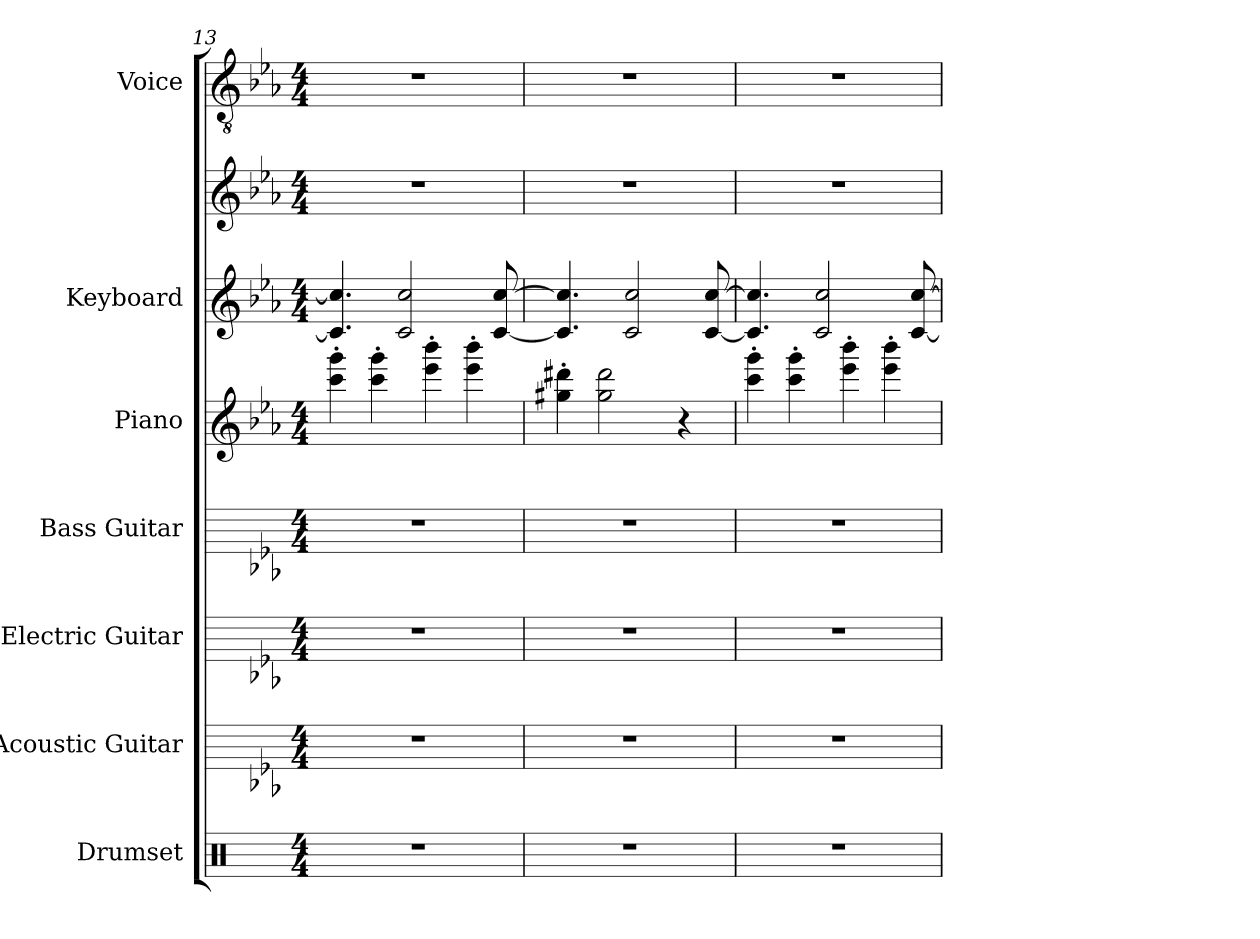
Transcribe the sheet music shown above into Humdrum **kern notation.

**kern	**kern	**kern	**kern	**kern	**kern	**kern	**kern
*part7	*part6	*part5	*part4	*part3	*part2	*part2	*part1
*staff8	*staff7	*staff6	*staff5	*staff4	*staff3	*staff2	*staff1
*I"Drumset	*I"Acoustic Guitar	*I"Electric Guitar	*I"Bass Guitar	*I"Piano	*I"Keyboard	*	*I"Voice
*I'Drs.	*I'Guit.	*I'El. Guit.	*I'B. Guit.	*I'Pno.	*I'Keyb.	*	*I'Vo.
!!LO:LB:g=z
*clefX	*	*	*	*clefG2	*clefG2	*clefG2	*clefGv2
*	*	*	*ITrd7c12	*	*	*	*
*k[]	*k[b-e-a-]	*k[b-e-a-]	*k[b-e-a-]	*k[b-e-a-]	*k[b-e-a-]	*k[b-e-a-]	*k[b-e-a-]
*M4/4	*M4/4	*M4/4	*M4/4	*M4/4	*M4/4	*M4/4	*M4/4
=13	=13	=13	=13	=13	=13	=13	=13
1r	1r	1r	1r	4ccc\' 4ggg\'	4.c/] 4.cc/]	1r	1r
.	.	.	.	4ccc\' 4ggg\'	.	.	.
.	.	.	.	.	2c/ 2cc/	.	.
.	.	.	.	4eee-\' 4bbb-\'	.	.	.
.	.	.	.	4eee-\' 4bbb-\'	.	.	.
.	.	.	.	.	[8c/ [8cc/	.	.
=14	=14	=14	=14	=14	=14	=14	=14
1r	1r	1r	1r	4gg#X\' 4ddd#X\'	4.c/] 4.cc/]	1r	1r
.	.	.	.	2gg#\ 2ddd#\	.	.	.
.	.	.	.	.	2c/ 2cc/	.	.
.	.	.	.	4r	.	.	.
.	.	.	.	.	[8c/ [8cc/	.	.
=15	=15	=15	=15	=15	=15	=15	=15
1r	1r	1r	1r	4ccc\' 4ggg\'	4.c/] 4.cc/]	1r	1r
.	.	.	.	4ccc\' 4ggg\'	.	.	.
.	.	.	.	.	2c/ 2cc/	.	.
.	.	.	.	4eee-\' 4bbb-\'	.	.	.
.	.	.	.	4eee-\' 4bbb-\'	.	.	.
.	.	.	.	.	[8c/ [8cc/	.	.
=	=	=	=	=	=	=	=
*-	*-	*-	*-	*-	*-	*-	*-
